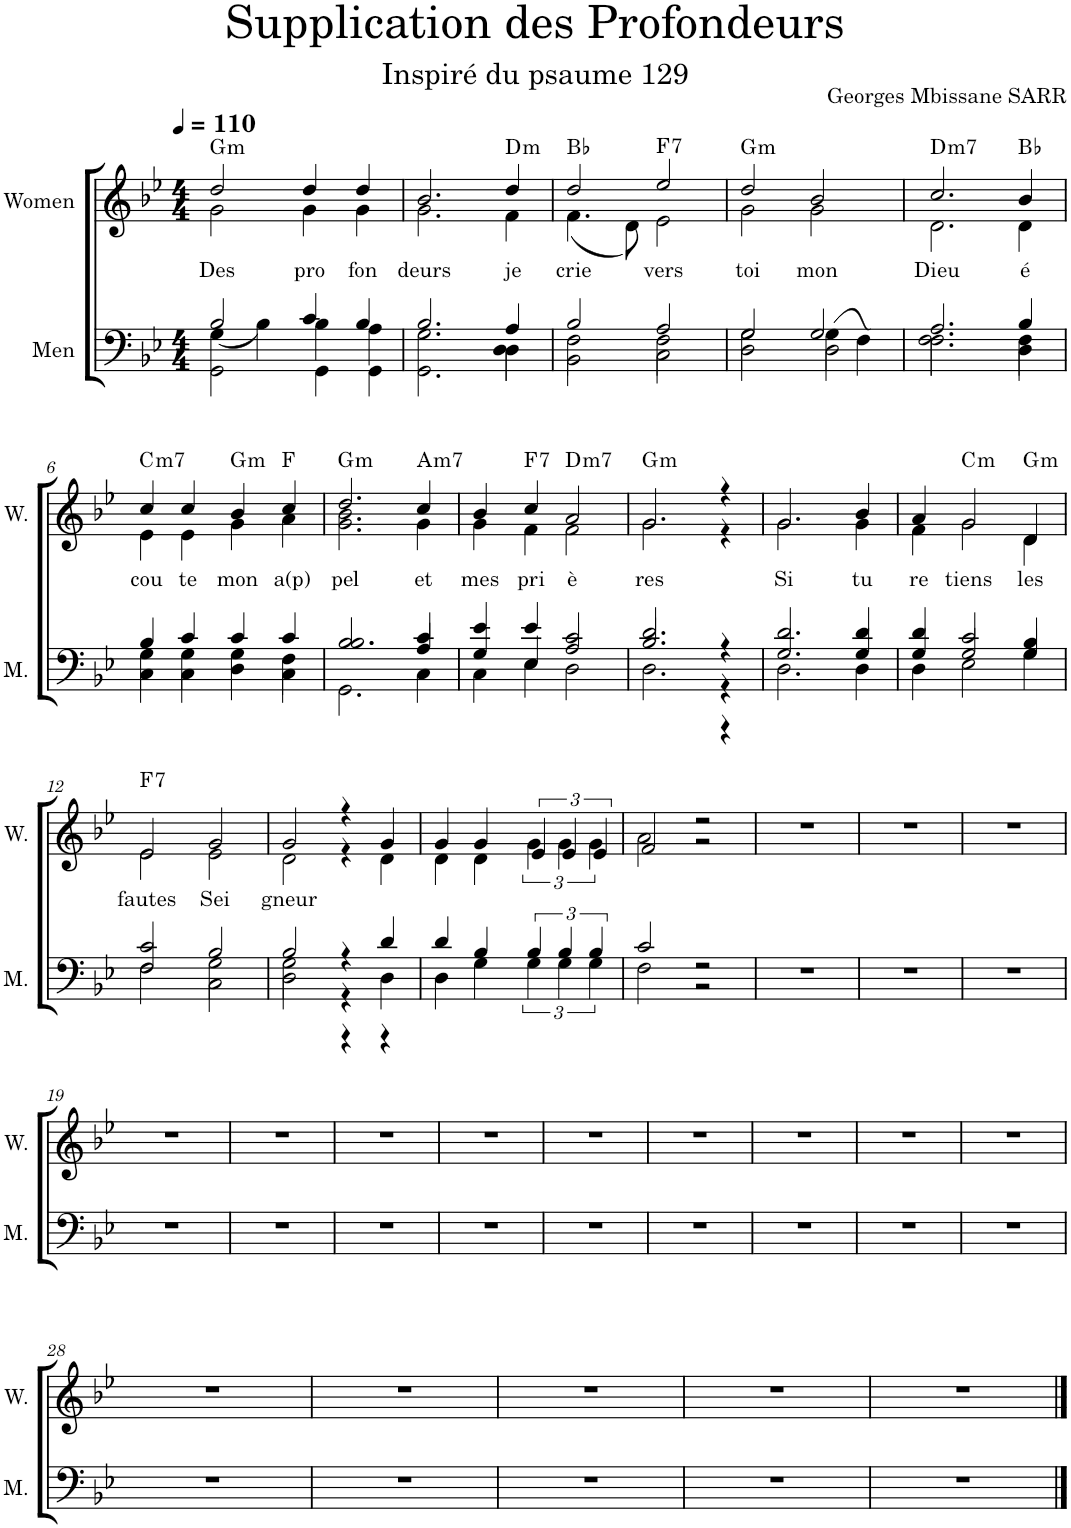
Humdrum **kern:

**kern	**kern	**text	**harte
*part2	*part1	*part1	*part1
*staff2	*staff1	*staff1	*
*I"Men	*I"Women	*	*
*I'M.	*I'W.	*	*
*clefF4	*clefG2	*	*
*k[b-e-]	*k[b-e-]	*	*
*M4/4	*M4/4	*	*
*MM110	*MM110	*	*
=1	=1	=1	=1
*^	*	*	*
*	*^	*	*	*
!	!	!	!	!LO:LY:b	!LO:H:kt=m
*	*	*	*^	*	*
2B-/	2GG\	(4G\	2dd/	2g\	Des	G:min
.	.	4B-\)	.	.	.	.
!	!	!	!	!	!LO:LY:b	!
4c/	4GG\	4B-\	4dd/	4g\	pro	.
!	!	!	!	!	!LO:LY:b	!
4B-/	4GG\	4A\	4dd/	4g\	fon	.
=2	=2	=2	=2	=2	=2	=2
!	!	!	!	!	!LO:LY:b	!
2.B-/	2.GG\	2.G\	2.b-/	2.g\	deurs	.
!	!	!	!	!	!LO:LY:b	!LO:H:kt=m
4A/	4D\	4D\	4dd/	4f\	je	D:min
=3	=3	=3	=3	=3	=3	=3
!	!	!	!	!	!LO:LY:b	!
2B-/	2BB-\	2F\	2dd/	(4.f\	crie	Bb:maj
.	.	.	.	8d\)	.	.
!	!	!	!	!	!LO:LY:b	!LO:H:kt=7
2A/	2C\	2F\	2ee-/	2e-\	vers	F:7
=4	=4	=4	=4	=4	=4	=4
!	!	!	!	!	!LO:LY:b	!LO:H:kt=m
2G/	2D\	2G\	2dd/	2g\	toi	G:min
!	!	!	!	!	!LO:LY:b	!
2G/	2D\	(4G\	2b-/	2g\	mon	.
.	.	4F\)	.	.	.	.
=5	=5	=5	=5	=5	=5	=5
!	!	!	!	!	!LO:LY:b	!LO:H:kt=m7
2.A/	2.F\	2.F\	2.cc/	2.d\	Dieu	D:min7
!	!	!	!	!	!LO:LY:b	!
4B-/	4D\	4F\	4b-/	4d\	é	Bb:maj
!!LO:LB:g=z	!!
=6	=6	=6	=6	=6	=6	=6
!	!	!	!	!	!LO:LY:b	!LO:H:kt=m7
4B-/	4C\	4G\	4cc/	4e-\	cou	C:min7
!	!	!	!	!	!LO:LY:b	!
4c/	4C\	4G\	4cc/	4e-\	te	.
!	!	!	!	!	!LO:LY:b	!LO:H:kt=m
4c/	4D\	4G\	4b-/	4g\	mon	G:min
!	!	!	!	!	!LO:LY:b	!
4c/	4C\	4F\	4cc/	4a\	a(p)	F:maj
=7	=7	=7	=7	=7	=7	=7
!	!	!	!	!	!LO:LY:b	!LO:H:kt=m
2.B-/	2.GG\	2.B-/	2.dd/	2.g\ 2.b-\	pel	G:min
!	!	!	!	!	!LO:LY:b	!LO:H:kt=m7
4c/	4C\	4A/	4cc/	4g\	et	A:min7
=8	=8	=8	=8	=8	=8	=8
!	!	!	!	!	!LO:LY:b	!
4e-/	4C\	4G/	4b-/	4g\	mes	.
!	!	!	!	!	!LO:LY:b	!LO:H:kt=7
4e-/	4E-\	4E-/	4cc/	4f\	pri	F:7
!	!	!	!	!	!LO:LY:b	!LO:H:kt=m7
2c/	2D\	2A/	2a/	2f\	è	D:min7
=9	=9	=9	=9	=9	=9	=9
!	!	!	!	!	!LO:LY:b	!LO:H:kt=m
2.d/	2.D\	2.B-/	2.g/	2.g\	res	G:min
4r	4r	4r	4r	4r	.	.
=10	=10	=10	=10	=10	=10	=10
!	!	!	!	!	!LO:LY:b	!
2.d/	2.D\	2.G/	2.g/	2.g\	Si	.
!	!	!	!	!	!LO:LY:b	!
4d/	4D\	4G/	4b-/	4g\	tu	.
=11	=11	=11	=11	=11	=11	=11
!	!	!	!	!	!LO:LY:b	!
4d/	4D\	4G/	4a/	4f\	re	.
!	!	!	!	!	!LO:LY:b	!LO:H:kt=m
2c/	2E-\	2G/	2g/	2g\	tiens	C:min
!	!	!	!	!	!LO:LY:b	!LO:H:kt=m
4B-/	4G\	4G/	4d/	4d\	les	G:min
!!LO:LB:g=z	!!
=12	=12	=12	=12	=12	=12	=12
!	!	!	!	!	!LO:LY:b	!LO:H:kt=7
2c/	2F\	2F/	2e-/	2e-\	fautes	F:7
!	!	!	!	!	!LO:LY:b	!
2B-/	2C\	2G\	2g/	2e-\	Sei	.
=13	=13	=13	=13	=13	=13	=13
!	!	!	!	!	!LO:LY:b	!
2B-/	2D\	2G\	2g/	2d\	gneur	.
4r	4r	4r	4r	4r	.	.
4d/	4D\	4r	4g/	4d\	.	.
*	*v	*v	*	*	*	*
=14	=14	=14	=14	=14	=14
4d/	4D\	4g/	4d\	.	.
4B-/	4G\	4g/	4d\	.	.
6B-/	6G\	6e-/	6g\	.	.
6B-/	6G\	6e-/	6g\	.	.
6B-/	6G\	6e-/	6g\	.	.
=15	=15	=15	=15	=15	=15
2c/	2F\	2f/	2a\	.	.
2r	2r	2r	2r	.	.
*v	*v	*	*	*	*
*	*v	*v	*	*
=16	=16	=16	=16
1r	1r	.	.
=17	=17	=17	=17
1r	1r	.	.
=18	=18	=18	=18
1r	1r	.	.
!!LO:LB:g=z
=19	=19	=19	=19
1r	1r	.	.
=20	=20	=20	=20
1r	1r	.	.
=21	=21	=21	=21
1r	1r	.	.
=22	=22	=22	=22
1r	1r	.	.
=23	=23	=23	=23
1r	1r	.	.
=24	=24	=24	=24
1r	1r	.	.
=25	=25	=25	=25
1r	1r	.	.
=26	=26	=26	=26
1r	1r	.	.
=27	=27	=27	=27
1r	1r	.	.
!!LO:LB:g=z
=28	=28	=28	=28
1r	1r	.	.
=29	=29	=29	=29
1r	1r	.	.
=30	=30	=30	=30
1r	1r	.	.
=31	=31	=31	=31
1r	1r	.	.
=32	=32	=32	=32
1r	1r	.	.
==	==	==	==
*-	*-	*-	*-
